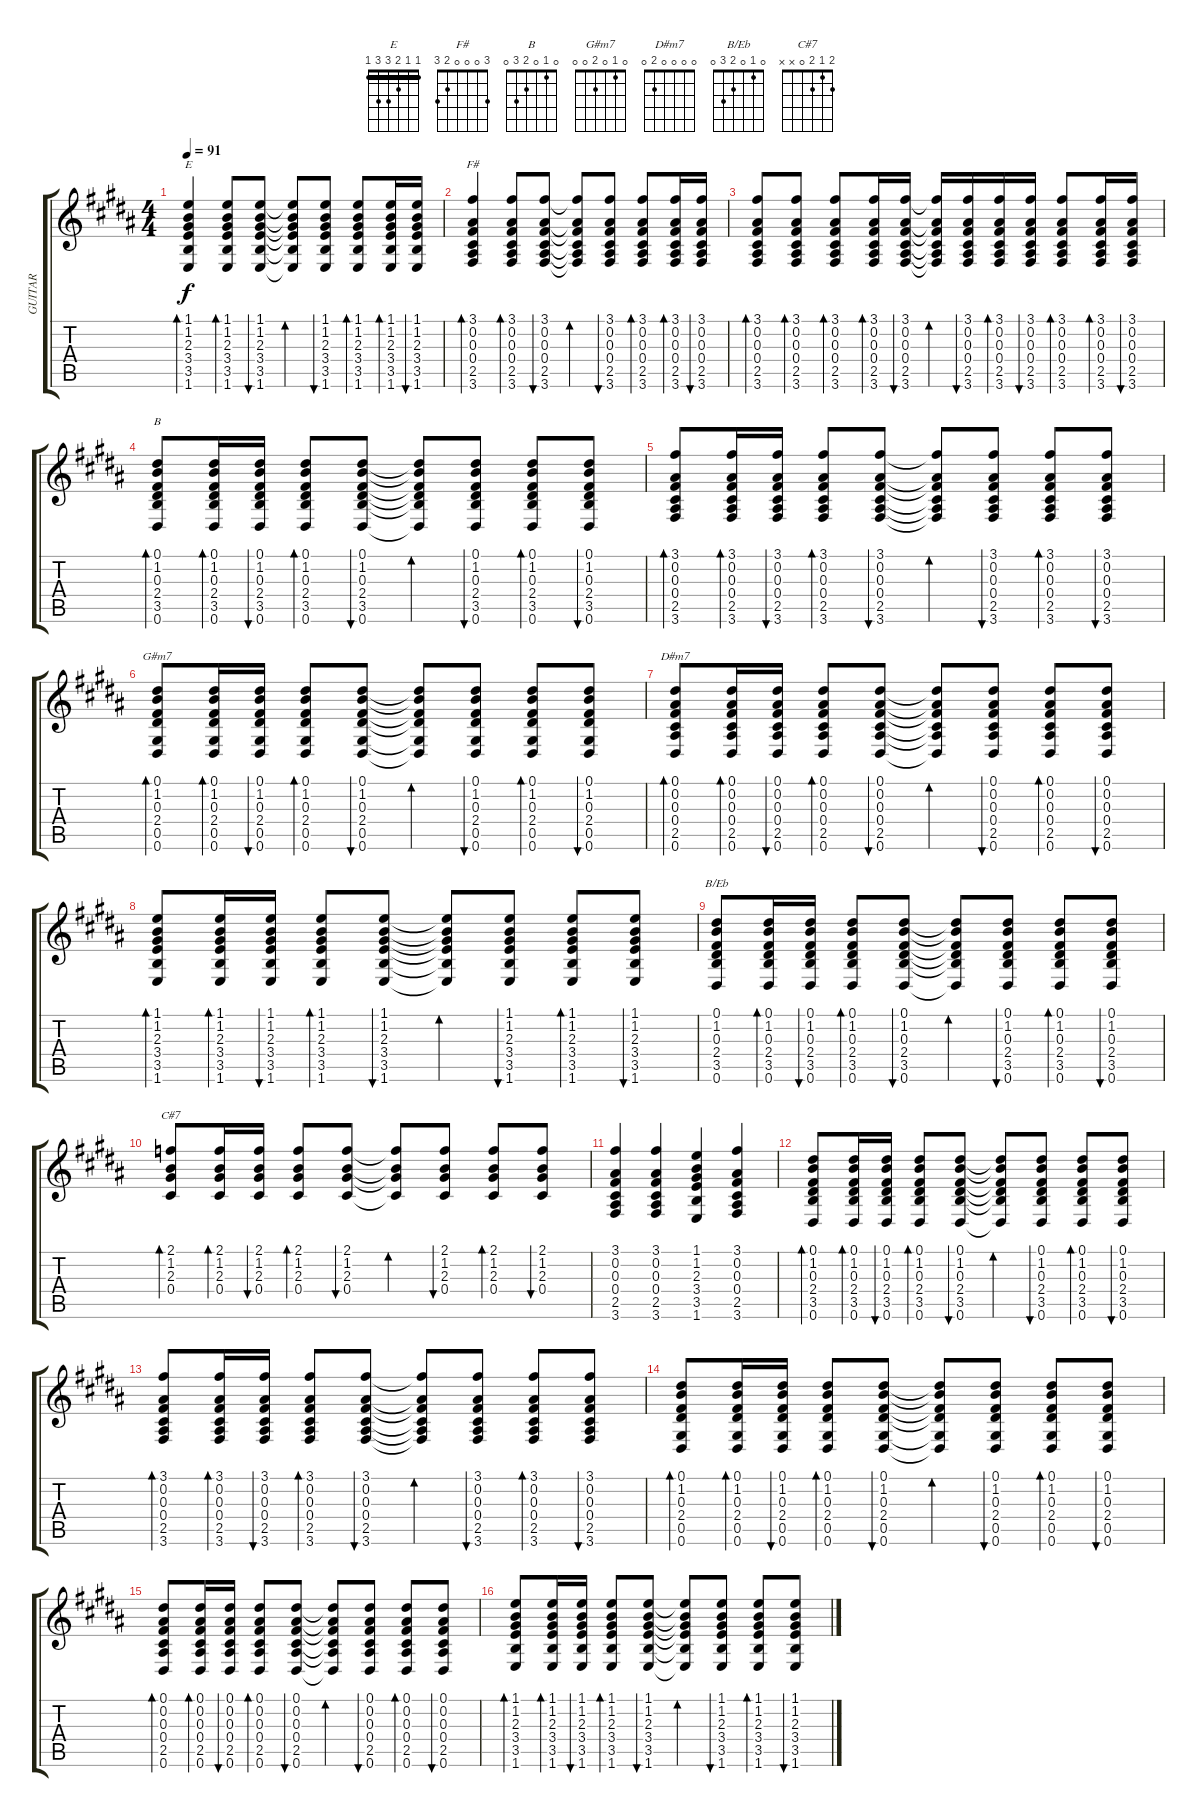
\track ("GUITAR" "GUITAR") {instrument acousticguitarnylon}
\staff {score tabs}
\tuning (Eb4 Bb3 Gb3 Db3 Ab2 Eb2) {hide}
\chord ("E" 1 1 2 3 3 1) {barre 1}
\chord ("F#" 3 0 0 0 2 3)
\chord ("B" 0 1 0 2 3 0)
\chord ("G#m7" 0 1 0 2 0 0)
\chord ("D#m7" 0 0 0 0 2 0)
\chord ("B/Eb" 0 1 0 2 3 0)
\chord ("C#7" 2 1 2 0 x x)
\ts (4 4)
\tempo 91
\clef g2
\ks b
(1.1 1.2 2.3 3.4 3.5 1.6).4{bd 60 ch "E" dy f} (1.1 1.2 2.3 3.4 3.5 1.6).8{bd 60} (1.1 1.2 2.3 3.4 3.5 1.6).8{bu 60} (1.1{t} 1.2{t} 2.3{t} 3.4{t} 3.5{t} 1.6{t}).8{bd 60} (1.1 1.2 2.3 3.4 3.5 1.6).8{bu 60} (1.1 1.2 2.3 3.4 3.5 1.6).8{bd 60} (1.1 1.2 2.3 3.4 3.5 1.6).16{bd 60} (1.1 1.2 2.3 3.4 3.5 1.6).16{bu 60} |
(3.1 0.2 0.3 0.4 2.5 3.6).4{bd 60 ch "F#"} (3.1 0.2 0.3 0.4 2.5 3.6).8{bd 60} (3.1 0.2 0.3 0.4 2.5 3.6).8{bu 60} (3.1{t} 0.2{t} 0.3{t} 0.4{t} 2.5{t} 3.6{t}).8{bd 60} (3.1 0.2 0.3 0.4 2.5 3.6).8{bu 60} (3.1 0.2 0.3 0.4 2.5 3.6).8{bd 60} (3.1 0.2 0.3 0.4 2.5 3.6).16{bd 60} (3.1 0.2 0.3 0.4 2.5 3.6).16{bu 60} |
(3.1 0.2 0.3 0.4 2.5 3.6).8{bd 60} (3.1 0.2 0.3 0.4 2.5 3.6).8{bd 60} (3.1 0.2 0.3 0.4 2.5 3.6).8{bd 60} (3.1 0.2 0.3 0.4 2.5 3.6).16{bd 60} (3.1 0.2 0.3 0.4 2.5 3.6).16{bu 60} (3.1{t} 0.2{t} 0.3{t} 0.4{t} 2.5{t} 3.6{t}).16{bd 60} (3.1 0.2 0.3 0.4 2.5 3.6).16{bu 60} (3.1 0.2 0.3 0.4 2.5 3.6).16{bd 60} (3.1 0.2 0.3 0.4 2.5 3.6).16{bu 60} (3.1 0.2 0.3 0.4 2.5 3.6).8{bd 60} (3.1 0.2 0.3 0.4 2.5 3.6).16{bd 60} (3.1 0.2 0.3 0.4 2.5 3.6).16{bu 60} |
(0.1 1.2 0.3 2.4 3.5 0.6).8{bd 60 ch "B"} (0.1 1.2 0.3 2.4 3.5 0.6).16{bd 60} (0.1 1.2 0.3 2.4 3.5 0.6).16{bu 60} (0.1 1.2 0.3 2.4 3.5 0.6).8{bd 60} (0.1 1.2 0.3 2.4 3.5 0.6).8{bu 60} (0.1{t} 1.2{t} 0.3{t} 2.4{t} 3.5{t} 0.6{t}).8{bd 60} (0.1 1.2 0.3 2.4 3.5 0.6).8{bu 60} (0.1 1.2 0.3 2.4 3.5 0.6).8{bd 60} (0.1 1.2 0.3 2.4 3.5 0.6).8{bu 60} |
(3.1 0.2 0.3 0.4 2.5 3.6).8{bd 60} (3.1 0.2 0.3 0.4 2.5 3.6).16{bd 60} (3.1 0.2 0.3 0.4 2.5 3.6).16{bu 60} (3.1 0.2 0.3 0.4 2.5 3.6).8{bd 60} (3.1 0.2 0.3 0.4 2.5 3.6).8{bu 60} (3.1{t} 0.2{t} 0.3{t} 0.4{t} 2.5{t} 3.6{t}).8{bd 60} (3.1 0.2 0.3 0.4 2.5 3.6).8{bu 60} (3.1 0.2 0.3 0.4 2.5 3.6).8{bd 60} (3.1 0.2 0.3 0.4 2.5 3.6).8{bu 60} |
(0.1 1.2 0.3 2.4 0.5 0.6).8{bd 60 ch "G#m7"} (0.1 1.2 0.3 2.4 0.5 0.6).16{bd 60} (0.1 1.2 0.3 2.4 0.5 0.6).16{bu 60} (0.1 1.2 0.3 2.4 0.5 0.6).8{bd 60} (0.1 1.2 0.3 2.4 0.5 0.6).8{bu 60} (0.1{t} 1.2{t} 0.3{t} 2.4{t} 0.5{t} 0.6{t}).8{bd 60} (0.1 1.2 0.3 2.4 0.5 0.6).8{bu 60} (0.1 1.2 0.3 2.4 0.5 0.6).8{bd 60} (0.1 1.2 0.3 2.4 0.5 0.6).8{bu 60} |
(0.1 0.2 0.3 0.4 2.5 0.6).8{bd 60 ch "D#m7"} (0.1 0.2 0.3 0.4 2.5 0.6).16{bd 60} (0.1 0.2 0.3 0.4 2.5 0.6).16{bu 60} (0.1 0.2 0.3 0.4 2.5 0.6).8{bd 60} (0.1 0.2 0.3 0.4 2.5 0.6).8{bu 60} (0.1{t} 0.2{t} 0.3{t} 0.4{t} 2.5{t} 0.6{t}).8{bd 60} (0.1 0.2 0.3 0.4 2.5 0.6).8{bu 60} (0.1 0.2 0.3 0.4 2.5 0.6).8{bd 60} (0.1 0.2 0.3 0.4 2.5 0.6).8{bu 60} |
(1.1 1.2 2.3 3.4 3.5 1.6).8{bd 60} (1.1 1.2 2.3 3.4 3.5 1.6).16{bd 60} (1.1 1.2 2.3 3.4 3.5 1.6).16{bu 60} (1.1 1.2 2.3 3.4 3.5 1.6).8{bd 60} (1.1 1.2 2.3 3.4 3.5 1.6).8{bu 60} (1.1{t} 1.2{t} 2.3{t} 3.4{t} 3.5{t} 1.6{t}).8{bd 60} (1.1 1.2 2.3 3.4 3.5 1.6).8{bu 60} (1.1 1.2 2.3 3.4 3.5 1.6).8{bd 60} (1.1 1.2 2.3 3.4 3.5 1.6).8{bu 60} |
(0.1 1.2 0.3 2.4 3.5 0.6).8{ch "B/Eb"} (0.1 1.2 0.3 2.4 3.5 0.6).16{bd 60} (0.1 1.2 0.3 2.4 3.5 0.6).16{bu 60} (0.1 1.2 0.3 2.4 3.5 0.6).8{bd 60} (0.1 1.2 0.3 2.4 3.5 0.6).8{bu 60} (0.1{t} 1.2{t} 0.3{t} 2.4{t} 3.5{t} 0.6{t}).8{bd 60} (0.1 1.2 0.3 2.4 3.5 0.6).8{bu 60} (0.1 1.2 0.3 2.4 3.5 0.6).8{bd 60} (0.1 1.2 0.3 2.4 3.5 0.6).8{bu 60} |
(2.1 1.2 2.3 0.4).8{bd 60 ch "C#7"} (2.1 1.2 2.3 0.4).16{bd 60} (2.1 1.2 2.3 0.4).16{bu 60} (2.1 1.2 2.3 0.4).8{bd 60} (2.1 1.2 2.3 0.4).8{bu 60} (2.1{t} 1.2{t} 2.3{t} 0.4{t}).8{bd 60} (2.1 1.2 2.3 0.4).8{bu 60} (2.1 1.2 2.3 0.4).8{bd 60} (2.1 1.2 2.3 0.4).8{bu 60} |
(3.1 0.2 0.3 0.4 2.5 3.6).4 (3.1 0.2 0.3 0.4 2.5 3.6).4 (1.1 1.2 2.3 3.4 3.5 1.6).4 (3.1 0.2 0.3 0.4 2.5 3.6).4 |
(0.1 1.2 0.3 2.4 3.5 0.6).8{bd 60} (0.1 1.2 0.3 2.4 3.5 0.6).16{bd 60} (0.1 1.2 0.3 2.4 3.5 0.6).16{bu 60} (0.1 1.2 0.3 2.4 3.5 0.6).8{bd 60} (0.1 1.2 0.3 2.4 3.5 0.6).8{bu 60} (0.1{t} 1.2{t} 0.3{t} 2.4{t} 3.5{t} 0.6{t}).8{bd 60} (0.1 1.2 0.3 2.4 3.5 0.6).8{bu 60} (0.1 1.2 0.3 2.4 3.5 0.6).8{bd 60} (0.1 1.2 0.3 2.4 3.5 0.6).8{bu 60} |
(3.1 0.2 0.3 0.4 2.5 3.6).8{bd 60} (3.1 0.2 0.3 0.4 2.5 3.6).16{bd 60} (3.1 0.2 0.3 0.4 2.5 3.6).16{bu 60} (3.1 0.2 0.3 0.4 2.5 3.6).8{bd 60} (3.1 0.2 0.3 0.4 2.5 3.6).8{bu 60} (3.1{t} 0.2{t} 0.3{t} 0.4{t} 2.5{t} 3.6{t}).8{bd 60} (3.1 0.2 0.3 0.4 2.5 3.6).8{bu 60} (3.1 0.2 0.3 0.4 2.5 3.6).8{bd 60} (3.1 0.2 0.3 0.4 2.5 3.6).8{bu 60} |
(0.1 1.2 0.3 2.4 0.5 0.6).8{bd 60} (0.1 1.2 0.3 2.4 0.5 0.6).16{bd 60} (0.1 1.2 0.3 2.4 0.5 0.6).16{bu 60} (0.1 1.2 0.3 2.4 0.5 0.6).8{bd 60} (0.1 1.2 0.3 2.4 0.5 0.6).8{bu 60} (0.1{t} 1.2{t} 0.3{t} 2.4{t} 0.5{t} 0.6{t}).8{bd 60} (0.1 1.2 0.3 2.4 0.5 0.6).8{bu 60} (0.1 1.2 0.3 2.4 0.5 0.6).8{bd 60} (0.1 1.2 0.3 2.4 0.5 0.6).8{bu 60} |
(0.1 0.2 0.3 0.4 2.5 0.6).8{bd 60} (0.1 0.2 0.3 0.4 2.5 0.6).16{bd 60} (0.1 0.2 0.3 0.4 2.5 0.6).16{bu 60} (0.1 0.2 0.3 0.4 2.5 0.6).8{bd 60} (0.1 0.2 0.3 0.4 2.5 0.6).8{bu 60} (0.1{t} 0.2{t} 0.3{t} 0.4{t} 2.5{t} 0.6{t}).8{bd 60} (0.1 0.2 0.3 0.4 2.5 0.6).8{bu 60} (0.1 0.2 0.3 0.4 2.5 0.6).8{bd 60} (0.1 0.2 0.3 0.4 2.5 0.6).8{bu 60} |
(1.1 1.2 2.3 3.4 3.5 1.6).8{bd 60} (1.1 1.2 2.3 3.4 3.5 1.6).16{bd 60} (1.1 1.2 2.3 3.4 3.5 1.6).16{bu 60} (1.1 1.2 2.3 3.4 3.5 1.6).8{bd 60} (1.1 1.2 2.3 3.4 3.5 1.6).8{bu 60} (1.1{t} 1.2{t} 2.3{t} 3.4{t} 3.5{t} 1.6{t}).8{bd 60} (1.1 1.2 2.3 3.4 3.5 1.6).8{bu 60} (1.1 1.2 2.3 3.4 3.5 1.6).8{bd 60} (1.1 1.2 2.3 3.4 3.5 1.6).8{bu 60}
